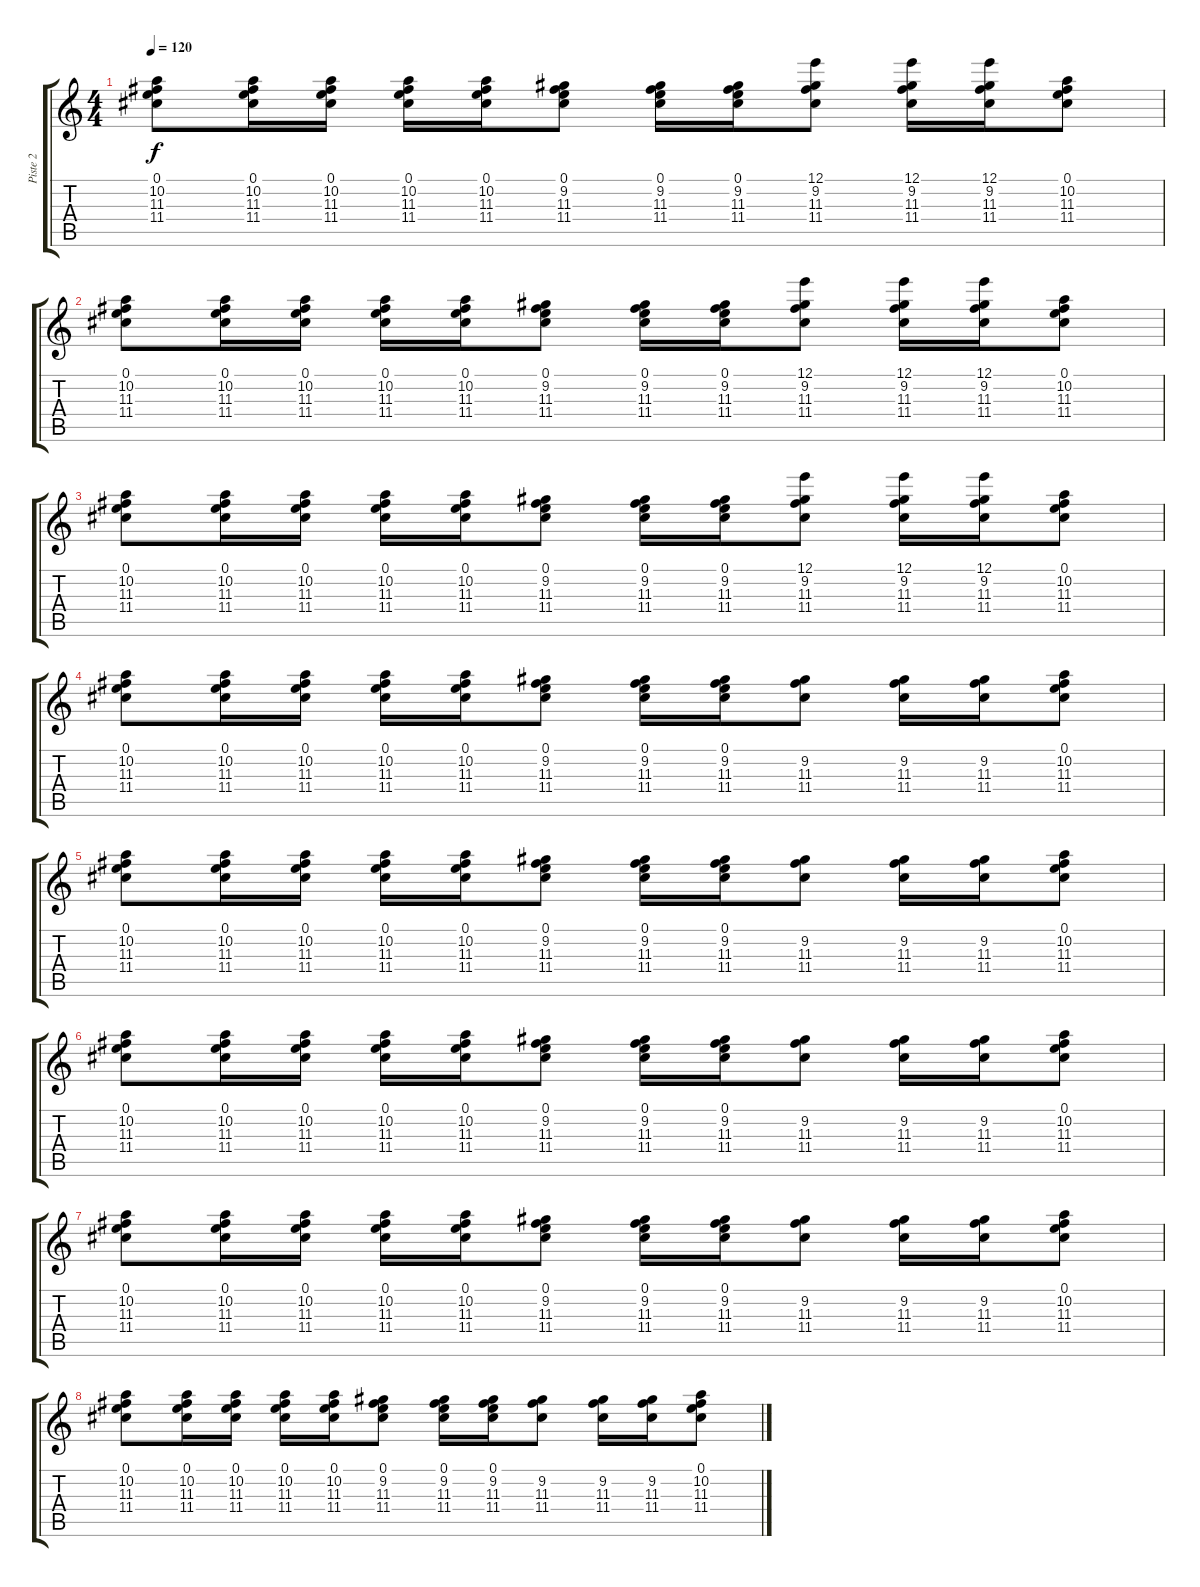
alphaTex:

\track ("Piste 2" "Piste 2") {mute instrument distortionguitar}
\staff {score tabs}
\tuning (E4 B3 G3 D3 A2 E2) {hide}
\ts (4 4)
\tempo 120
\clef g2
\ks c
(0.1 10.2 11.3 11.4).8{dy f} (0.1 10.2 11.3 11.4).16 (0.1 10.2 11.3 11.4).16 (0.1 10.2 11.3 11.4).16 (0.1 10.2 11.3 11.4).16 (0.1 9.2 11.3 11.4).8 (0.1 9.2 11.3 11.4).16 (0.1 9.2 11.3 11.4).16 (12.1 9.2 11.3 11.4).8 (12.1 9.2 11.3 11.4).16 (12.1 9.2 11.3 11.4).16 (0.1 10.2 11.3 11.4).8 |
(0.1 10.2 11.3 11.4).8 (0.1 10.2 11.3 11.4).16 (0.1 10.2 11.3 11.4).16 (0.1 10.2 11.3 11.4).16 (0.1 10.2 11.3 11.4).16 (0.1 9.2 11.3 11.4).8 (0.1 9.2 11.3 11.4).16 (0.1 9.2 11.3 11.4).16 (12.1 9.2 11.3 11.4).8 (12.1 9.2 11.3 11.4).16 (12.1 9.2 11.3 11.4).16 (0.1 10.2 11.3 11.4).8 |
(0.1 10.2 11.3 11.4).8 (0.1 10.2 11.3 11.4).16 (0.1 10.2 11.3 11.4).16 (0.1 10.2 11.3 11.4).16 (0.1 10.2 11.3 11.4).16 (0.1 9.2 11.3 11.4).8 (0.1 9.2 11.3 11.4).16 (0.1 9.2 11.3 11.4).16 (12.1 9.2 11.3 11.4).8 (12.1 9.2 11.3 11.4).16 (12.1 9.2 11.3 11.4).16 (0.1 10.2 11.3 11.4).8 |
(0.1 10.2 11.3 11.4).8 (0.1 10.2 11.3 11.4).16 (0.1 10.2 11.3 11.4).16 (0.1 10.2 11.3 11.4).16 (0.1 10.2 11.3 11.4).16 (0.1 9.2 11.3 11.4).8 (0.1 9.2 11.3 11.4).16 (0.1 9.2 11.3 11.4).16 (9.2 11.3 11.4).8 (9.2 11.3 11.4).16 (9.2 11.3 11.4).16 (0.1 10.2 11.3 11.4).8 |
(0.1 10.2 11.3 11.4).8 (0.1 10.2 11.3 11.4).16 (0.1 10.2 11.3 11.4).16 (0.1 10.2 11.3 11.4).16 (0.1 10.2 11.3 11.4).16 (0.1 9.2 11.3 11.4).8 (0.1 9.2 11.3 11.4).16 (0.1 9.2 11.3 11.4).16 (9.2 11.3 11.4).8 (9.2 11.3 11.4).16 (9.2 11.3 11.4).16 (0.1 10.2 11.3 11.4).8 |
(0.1 10.2 11.3 11.4).8 (0.1 10.2 11.3 11.4).16 (0.1 10.2 11.3 11.4).16 (0.1 10.2 11.3 11.4).16 (0.1 10.2 11.3 11.4).16 (0.1 9.2 11.3 11.4).8 (0.1 9.2 11.3 11.4).16 (0.1 9.2 11.3 11.4).16 (9.2 11.3 11.4).8 (9.2 11.3 11.4).16 (9.2 11.3 11.4).16 (0.1 10.2 11.3 11.4).8 |
(0.1 10.2 11.3 11.4).8 (0.1 10.2 11.3 11.4).16 (0.1 10.2 11.3 11.4).16 (0.1 10.2 11.3 11.4).16 (0.1 10.2 11.3 11.4).16 (0.1 9.2 11.3 11.4).8 (0.1 9.2 11.3 11.4).16 (0.1 9.2 11.3 11.4).16 (9.2 11.3 11.4).8 (9.2 11.3 11.4).16 (9.2 11.3 11.4).16 (0.1 10.2 11.3 11.4).8 |
(0.1 10.2 11.3 11.4).8 (0.1 10.2 11.3 11.4).16 (0.1 10.2 11.3 11.4).16 (0.1 10.2 11.3 11.4).16 (0.1 10.2 11.3 11.4).16 (0.1 9.2 11.3 11.4).8 (0.1 9.2 11.3 11.4).16 (0.1 9.2 11.3 11.4).16 (9.2 11.3 11.4).8 (9.2 11.3 11.4).16 (9.2 11.3 11.4).16 (0.1 10.2 11.3 11.4).8
